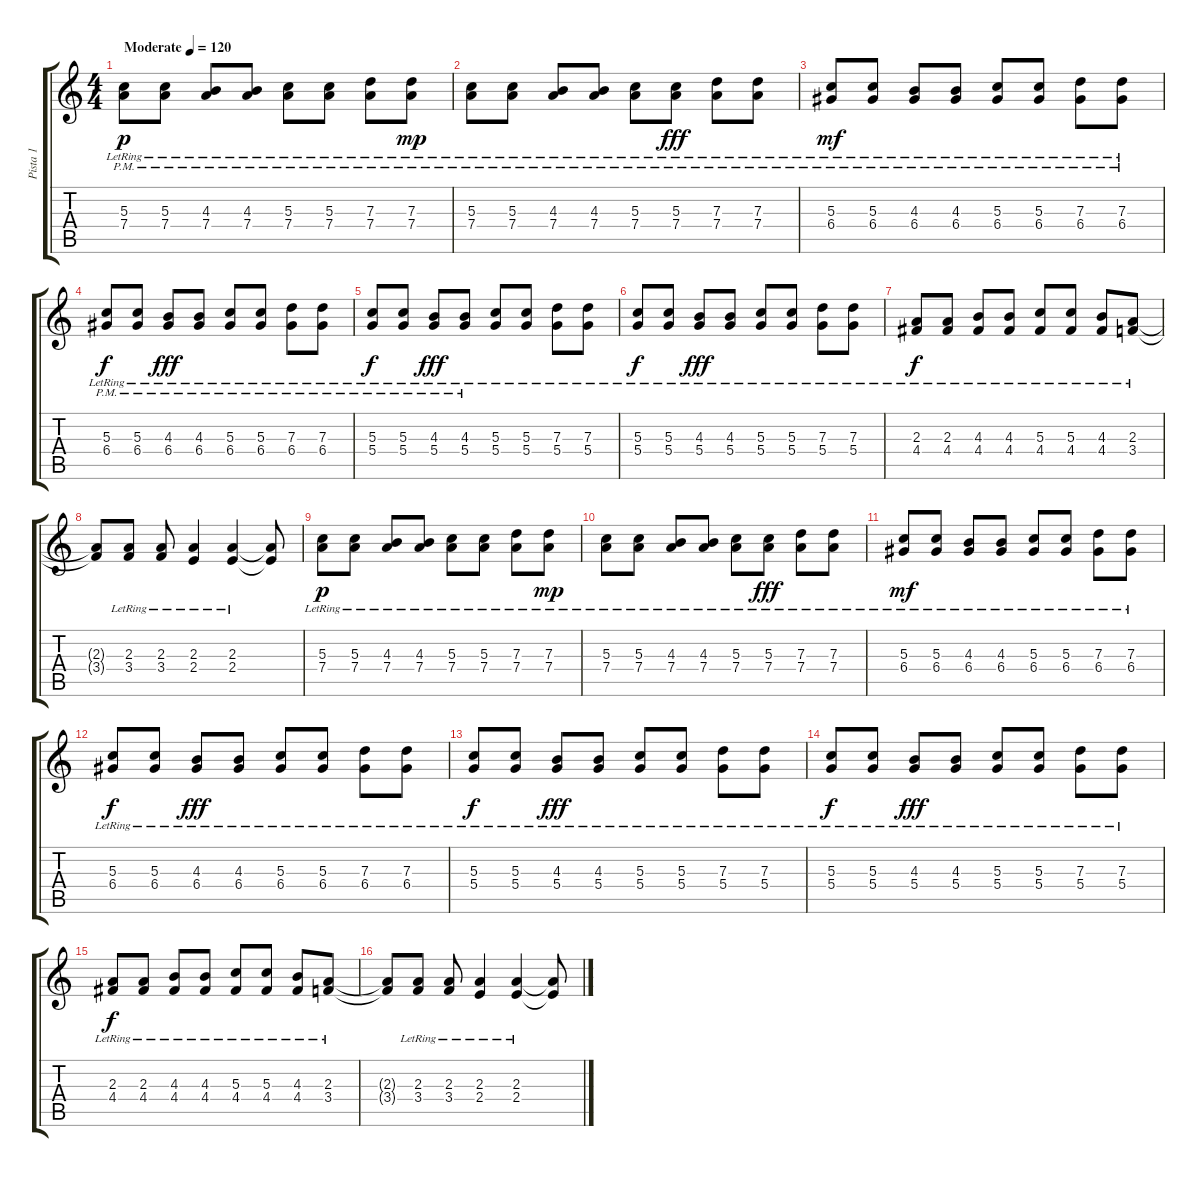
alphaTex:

\track ("Pista 1" "Pista 1") {instrument distortionguitar}
\staff {score tabs}
\tuning (E4 B3 G3 D3 A2 E2) {hide}
\ts (4 4)
\tempo (120 "Moderate")
\clef g2
\ks c
(5.3{pm lr} 7.4{pm lr}).8{dy p instrument distortionguitar} (5.3{pm lr} 7.4{pm lr}).8 (4.3{pm lr} 7.4{pm lr}).8 (4.3{pm lr} 7.4{pm lr}).8 (5.3{pm lr} 7.4{pm lr}).8 (5.3{pm lr} 7.4{pm lr}).8 (7.3{pm lr} 7.4{pm lr}).8 (7.3{pm lr} 7.4{pm lr}).8{dy mp} |
(5.3{pm lr} 7.4{pm lr}).8 (5.3{pm lr} 7.4{pm lr}).8 (4.3{pm lr} 7.4{pm lr}).8 (4.3{pm lr} 7.4{pm lr}).8 (5.3{pm lr} 7.4{pm lr}).8 (5.3{pm lr} 7.4{pm lr}).8{dy fff} (7.3{pm lr} 7.4{pm lr}).8 (7.3{pm lr} 7.4{pm lr}).8 |
(5.3{pm lr} 6.4{pm lr}).8{dy mf} (5.3{pm lr} 6.4{pm lr}).8 (4.3{pm lr} 6.4{pm lr}).8 (4.3{pm lr} 6.4{pm lr}).8 (5.3{pm lr} 6.4{pm lr}).8 (5.3{pm lr} 6.4{pm lr}).8 (7.3{pm lr} 6.4{pm lr}).8 (7.3{pm lr} 6.4{pm lr}).8 |
(5.3{pm lr} 6.4{pm lr}).8{dy f} (5.3{pm lr} 6.4{pm lr}).8 (4.3{pm lr} 6.4{pm lr}).8{dy fff} (4.3{pm lr} 6.4{pm lr}).8 (5.3{pm lr} 6.4{pm lr}).8 (5.3{pm lr} 6.4{pm lr}).8 (7.3{pm lr} 6.4{pm lr}).8 (7.3{pm lr} 6.4{pm lr}).8 |
(5.3{pm lr} 5.4{pm lr}).8{dy f} (5.3{pm lr} 5.4{pm lr}).8 (4.3{pm lr} 5.4{pm lr}).8{dy fff} (4.3{pm lr} 5.4{pm lr}).8 (5.3{lr} 5.4{lr}).8 (5.3{lr} 5.4{lr}).8 (7.3{lr} 5.4{lr}).8 (7.3{lr} 5.4{lr}).8 |
(5.3{lr} 5.4{lr}).8{dy f} (5.3{lr} 5.4{lr}).8 (4.3{lr} 5.4{lr}).8{dy fff} (4.3{lr} 5.4{lr}).8 (5.3{lr} 5.4{lr}).8 (5.3{lr} 5.4{lr}).8 (7.3{lr} 5.4{lr}).8 (7.3{lr} 5.4{lr}).8 |
(2.3{lr} 4.4{lr}).8{dy f} (2.3{lr} 4.4{lr}).8 (4.3{lr} 4.4{lr}).8 (4.3{lr} 4.4{lr}).8 (5.3{lr} 4.4{lr}).8 (5.3{lr} 4.4{lr}).8 (4.3{lr} 4.4{lr}).8 (2.3{lr} 3.4{lr}).8 |
(2.3{t} 3.4{t}).8 (2.3{lr} 3.4{lr}).8 (2.3{lr} 3.4{lr}).8 (2.3{lr} 2.4{lr}).4 (2.3{lr} 2.4{lr}).4 (2.3{t} 2.4{t}).8 |
(5.3{lr} 7.4{lr}).8{dy p} (5.3{lr} 7.4{lr}).8 (4.3{lr} 7.4{lr}).8 (4.3{lr} 7.4{lr}).8 (5.3{lr} 7.4{lr}).8 (5.3{lr} 7.4{lr}).8 (7.3{lr} 7.4{lr}).8 (7.3{lr} 7.4{lr}).8{dy mp} |
(5.3{lr} 7.4{lr}).8 (5.3{lr} 7.4{lr}).8 (4.3{lr} 7.4{lr}).8 (4.3{lr} 7.4{lr}).8 (5.3{lr} 7.4{lr}).8 (5.3{lr} 7.4{lr}).8{dy fff} (7.3{lr} 7.4{lr}).8 (7.3{lr} 7.4{lr}).8 |
(5.3{lr} 6.4{lr}).8{dy mf} (5.3{lr} 6.4{lr}).8 (4.3{lr} 6.4{lr}).8 (4.3{lr} 6.4{lr}).8 (5.3{lr} 6.4{lr}).8 (5.3{lr} 6.4{lr}).8 (7.3{lr} 6.4{lr}).8 (7.3{lr} 6.4{lr}).8 |
(5.3{lr} 6.4{lr}).8{dy f} (5.3{lr} 6.4{lr}).8 (4.3{lr} 6.4{lr}).8{dy fff} (4.3{lr} 6.4{lr}).8 (5.3{lr} 6.4{lr}).8 (5.3{lr} 6.4{lr}).8 (7.3{lr} 6.4{lr}).8 (7.3{lr} 6.4{lr}).8 |
(5.3{lr} 5.4{lr}).8{dy f} (5.3{lr} 5.4{lr}).8 (4.3{lr} 5.4{lr}).8{dy fff} (4.3{lr} 5.4{lr}).8 (5.3{lr} 5.4{lr}).8 (5.3{lr} 5.4{lr}).8 (7.3{lr} 5.4{lr}).8 (7.3{lr} 5.4{lr}).8 |
(5.3{lr} 5.4{lr}).8{dy f} (5.3{lr} 5.4{lr}).8 (4.3{lr} 5.4{lr}).8{dy fff} (4.3{lr} 5.4{lr}).8 (5.3{lr} 5.4{lr}).8 (5.3{lr} 5.4{lr}).8 (7.3{lr} 5.4{lr}).8 (7.3{lr} 5.4{lr}).8 |
(2.3{lr} 4.4{lr}).8{dy f} (2.3{lr} 4.4{lr}).8 (4.3{lr} 4.4{lr}).8 (4.3{lr} 4.4{lr}).8 (5.3{lr} 4.4{lr}).8 (5.3{lr} 4.4{lr}).8 (4.3{lr} 4.4{lr}).8 (2.3{lr} 3.4{lr}).8 |
(2.3{t} 3.4{t}).8 (2.3{lr} 3.4{lr}).8 (2.3{lr} 3.4{lr}).8 (2.3{lr} 2.4{lr}).4 (2.3{lr} 2.4{lr}).4 (2.3{t} 2.4{t}).8
